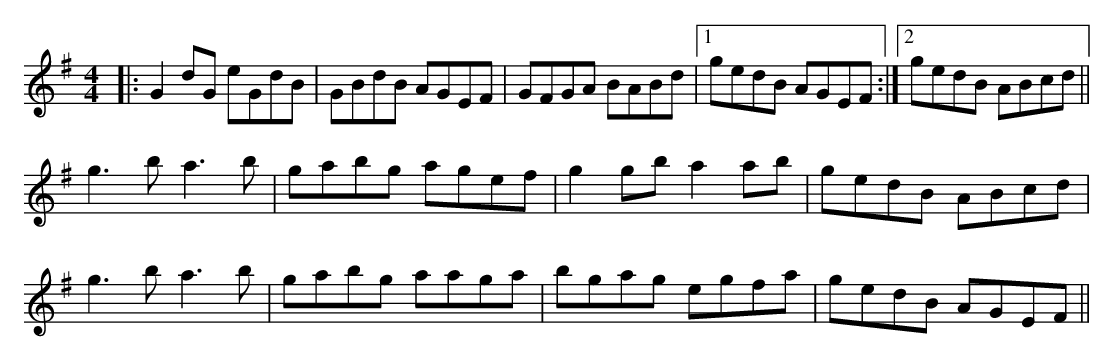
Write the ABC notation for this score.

X:1
M:4/4
K:G
|:G2 dG eGdB|GBdB AGEF|GFGA BABd|1 gedB AGEF:|2 gedB ABcd||
g3 b a3 b|gabg agef|g2 gb a2 ab|gedB ABcd|
g3 b a3 b|gabg aaga|bgag egfa|gedB AGEF||
